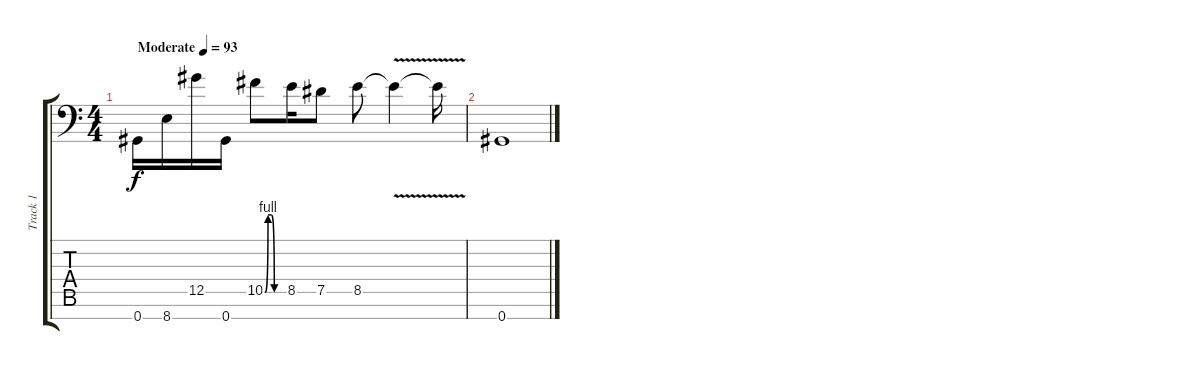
\track ("Track 1" "Track 1") {instrument distortionguitar}
\staff {score tabs}
\tuning (Eb4 Bb3 Gb3 Db3 Ab2 Eb2 Ab1) {hide}
\ts (4 4)
\tempo (93 "Moderate")
\clef f4
\ks c
0.7.16{dy f instrument distortionguitar} 8.7.16 12.5.16 0.7.16 10.5{be (custom 0 0 10 4 20 4 30 0 60 0)}.8 8.5.16 7.5.8 8.5.8 8.5{v t}.4 8.5{t}.16 |
0.7.1
